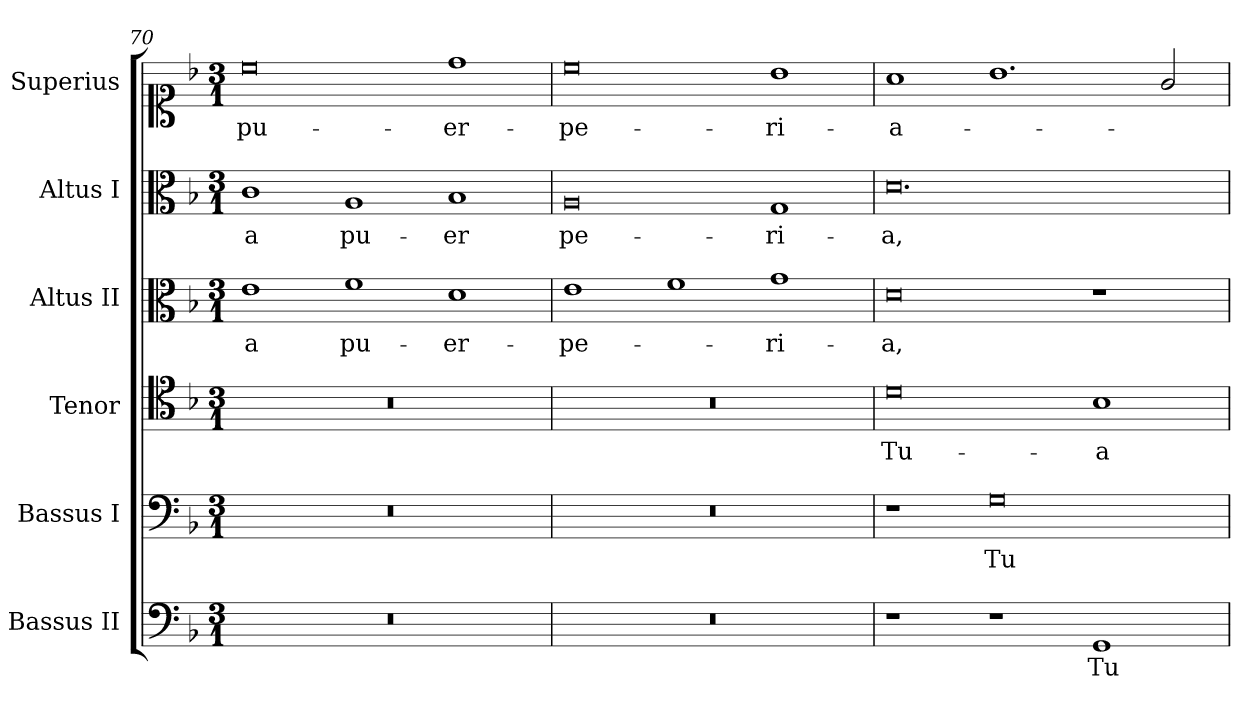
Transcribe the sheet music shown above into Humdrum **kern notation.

**kern	**text	**kern	**text	**kern	**text	**kern	**text	**kern	**text	**kern	**text
*part6	*part6	*part5	*part5	*part4	*part4	*part3	*part3	*part2	*part2	*part1	*part1
*staff6	*staff6	*staff5	*staff5	*staff4	*staff4	*staff3	*staff3	*staff2	*staff2	*staff1	*staff1
*I"Bassus II	*	*I"Bassus I	*	*I"Tenor	*	*I"Altus II	*	*I"Altus I	*	*I"Superius	*
*I'B. II	*	*I'B.  I	*	*I'T.	*	*I'A. II	*	*I'A. I	*	*I'S.	*
*clefF4	*	*clefF4	*	*clefC4	*	*clefC3	*	*clefC3	*	*clefC1	*
*k[b-]	*	*k[b-]	*	*k[b-]	*	*k[b-]	*	*k[b-]	*	*k[b-]	*
*F:	*	*F:	*	*F:	*	*F:	*	*F:	*	*F:	*
*M3/1	*	*M3/1	*	*M3/1	*	*M3/1	*	*M3/1	*	*M3/1	*
=70	=70	=70	=70	=70	=70	=70	=70	=70	=70	=70	=70
0.r	.	0.r	.	0.r	.	1e	-a	1c	-a	0cc	pu-
.	.	.	.	.	.	1f	pu-	1A	pu-	.	.
.	.	.	.	.	.	1d	-er-	1B-	-er	1dd	-er-
=71	=71	=71	=71	=71	=71	=71	=71	=71	=71	=71	=71
0.r	.	0.r	.	0.r	.	1e	-pe-	0A	pe-	0cc	-pe-
.	.	.	.	.	.	1f	.	.	.	.	.
.	.	.	.	.	.	1g	-ri-	1G	-ri-	1b-	-ri-
=72	=72	=72	=72	=72	=72	=72	=72	=72	=72	=72	=72
1r	.	1r	.	0d	Tu-	0d	-a,	0.d	-a,	1a	-a-
1r	.	0G	Tu-	.	.	.	.	.	.	1.b-	.
1GG	Tu-	.	.	1B-	-a	1r	.	.	.	.	.
.	.	.	.	.	.	.	.	.	.	2g/	.
=	=	=	=	=	=	=	=	=	=	=	=
*-	*-	*-	*-	*-	*-	*-	*-	*-	*-	*-	*-
